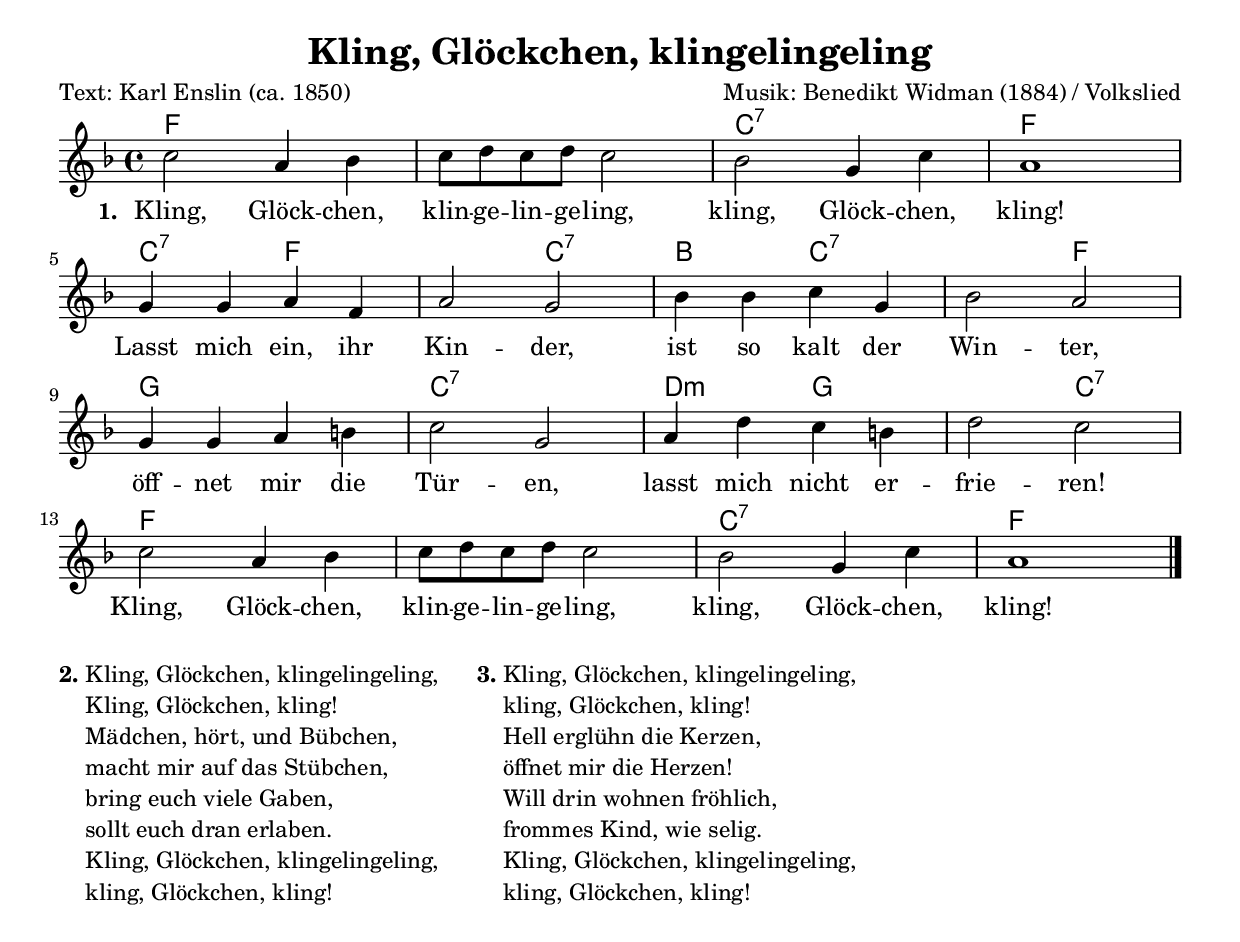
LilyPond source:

\version "2.12.3"

\include "default.ly"

\header {
  title="Kling, Glöckchen, klingelingeling"
  composer="Musik: Benedikt Widman (1884) / Volkslied"
  poet="Text: Karl Enslin (ca. 1850)"
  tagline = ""
  id = "5c42913d131f41e413f0fbd314d882e8bc7edede"
}


Melodie=\relative c'' {
  c2 a4 bes4 c8 d c d c2 bes g4 c a1 \break
  g4 g a f a2 g bes4 bes c g bes2 a
  g4 g a b c2 g a4 d c b d2 c 
  c2 a4 bes4 c8 d c d c2 bes g4 c a1
  \bar "|."
}


Akkorde= \chordmode {
	\germanChords
  f1 s1 c1:7 f c2:7 f1 c2:7 bes2 c1:7 f2
  g1 c1:7 d2:m g1 c2:7 f1 s1 c1:7 f
}

Text=\lyricmode {
	\set stanza = #"1. "
 	Kling, Glöck -- chen, klin -- ge -- lin -- ge -- ling,
	kling, Glöck -- chen, kling!
	Lasst mich ein, ihr Kin -- der,
	ist so kalt der Win -- ter,
	öff -- net mir die Tür -- en,
	lasst mich nicht er -- frie -- ren!
	Kling, Glöck -- chen, klin -- ge -- lin -- ge -- ling,
	kling, Glöck -- chen, kling!
	
	}


\score{
  <<
    \new ChordNames {\Akkorde}
    \new Voice = "Melodie" {
      \autoBeamOn
      \clef violin
      \key f \major
      \time 4/4
      \Melodie
    }
    \new Lyrics = Strophe \lyricsto Melodie \Text
  >>
  \layout{}
  \midi { \context { \Score tempoWholesPerMinute = #(ly:make-moment 120 4) } }
}
\markup {
    \column {
      \line {
	\bold "2."
        \column {
    "Kling, Glöckchen, klingelingeling,"
	"Kling, Glöckchen, kling!"
	"Mädchen, hört, und Bübchen,"
	"macht mir auf das Stübchen,"
	"bring euch viele Gaben,"
	"sollt euch dran erlaben."
	"Kling, Glöckchen, klingelingeling,     "
	"kling, Glöckchen, kling!"
	}
	\bold "3."
        \column {
	"Kling, Glöckchen, klingelingeling,"
	"kling, Glöckchen, kling!"
	"Hell erglühn die Kerzen,"
	"öffnet mir die Herzen!"
	"Will drin wohnen fröhlich,"
	"frommes Kind, wie selig."
	"Kling, Glöckchen, klingelingeling,"
	"kling, Glöckchen, kling!"
        }
      }
  }
}

 % some settings % vim: sw=2 et
